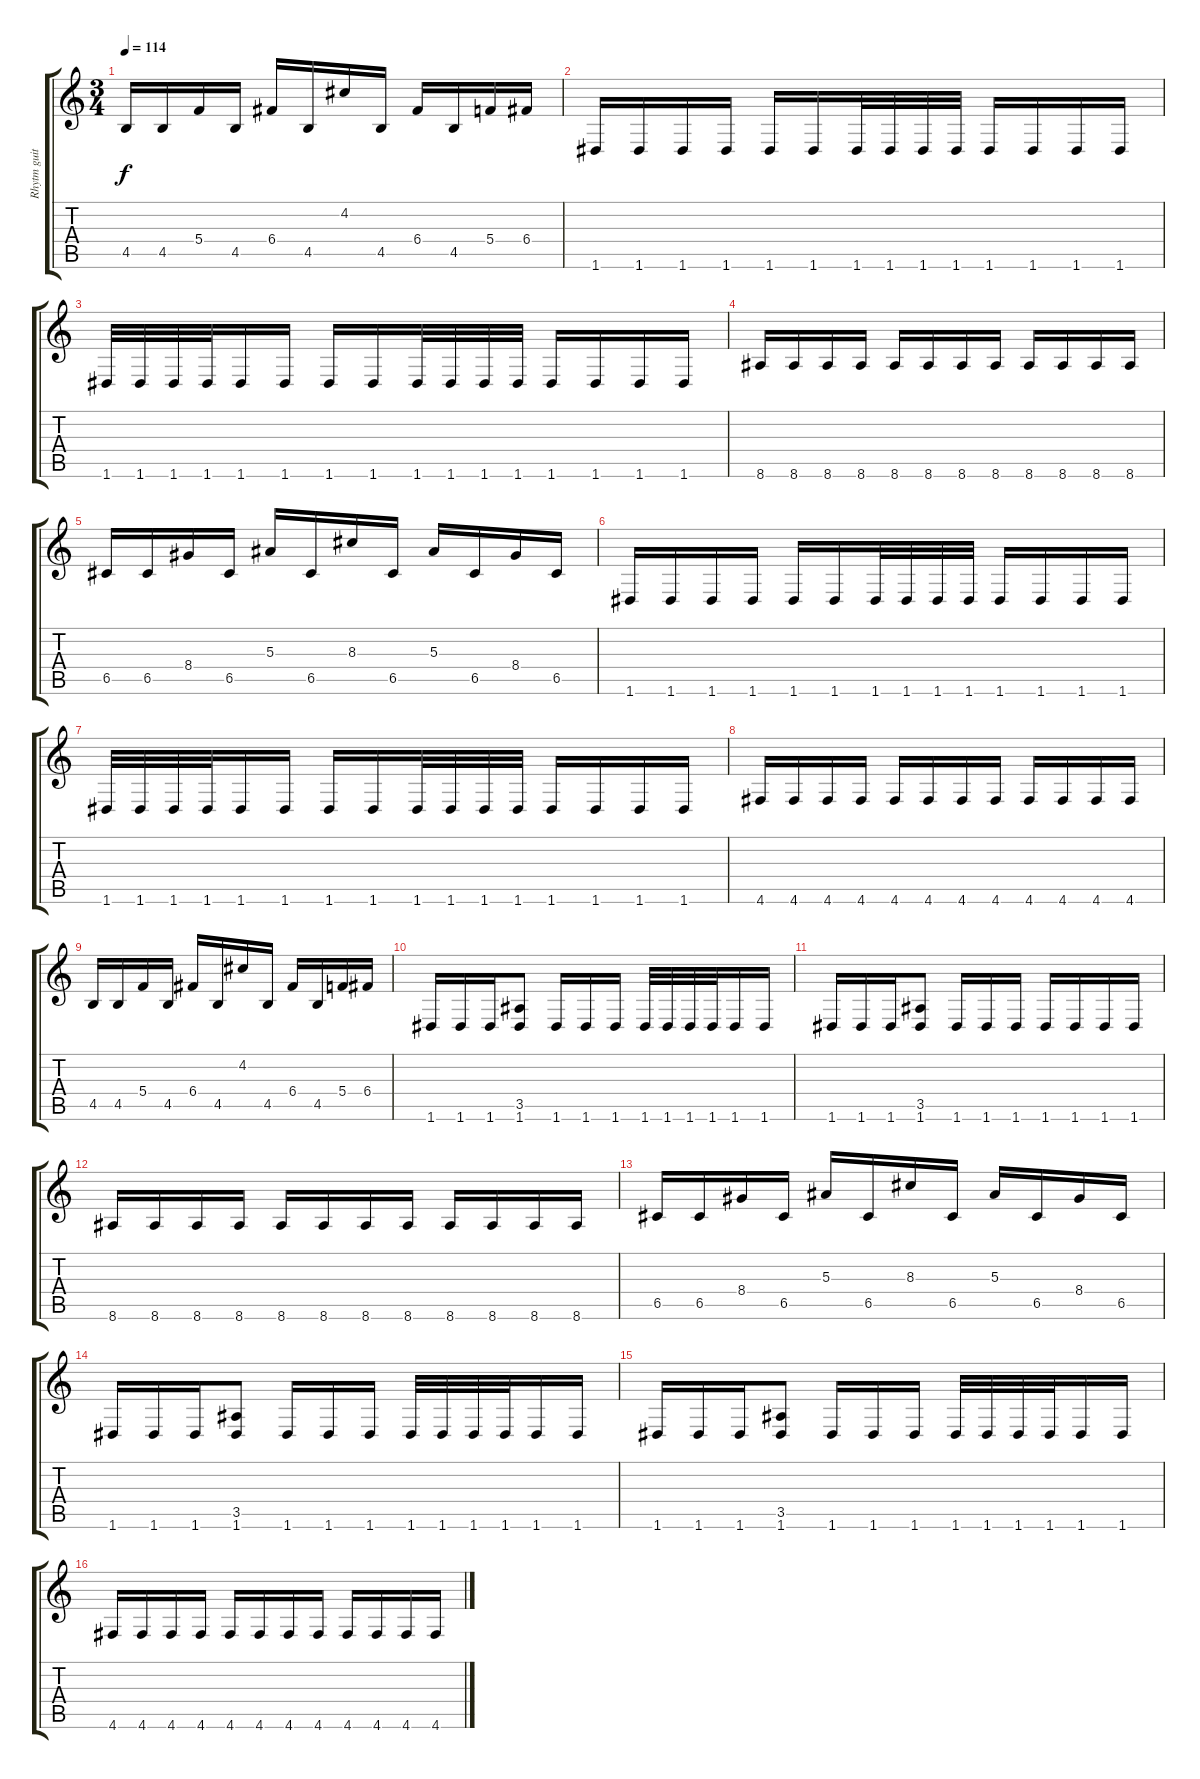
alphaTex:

\track ("Rhytm guitar" "Rhytm guit") {instrument distortionguitar}
\staff {score tabs}
\tuning (D4 A3 F3 C3 G2 D2) {hide}
\ts (3 4)
\tempo 114
\clef g2
\ks c
4.5.16{dy f} 4.5.16 5.4.16 4.5.16 6.4.16 4.5.16 4.2.16 4.5.16 6.4.16 4.5.16 5.4.16 6.4.16 |
1.6.16 1.6.16 1.6.16 1.6.16 1.6.16 1.6.16 1.6.32 1.6.32 1.6.32 1.6.32 1.6.16 1.6.16 1.6.16 1.6.16 |
1.6.32 1.6.32 1.6.32 1.6.32 1.6.16 1.6.16 1.6.16 1.6.16 1.6.32 1.6.32 1.6.32 1.6.32 1.6.16 1.6.16 1.6.16 1.6.16 |
8.6.16 8.6.16 8.6.16 8.6.16 8.6.16 8.6.16 8.6.16 8.6.16 8.6.16 8.6.16 8.6.16 8.6.16 |
6.5.16 6.5.16 8.4.16 6.5.16 5.3.16 6.5.16 8.3.16 6.5.16 5.3.16 6.5.16 8.4.16 6.5.16 |
1.6.16 1.6.16 1.6.16 1.6.16 1.6.16 1.6.16 1.6.32 1.6.32 1.6.32 1.6.32 1.6.16 1.6.16 1.6.16 1.6.16 |
1.6.32 1.6.32 1.6.32 1.6.32 1.6.16 1.6.16 1.6.16 1.6.16 1.6.32 1.6.32 1.6.32 1.6.32 1.6.16 1.6.16 1.6.16 1.6.16 |
4.6.16 4.6.16 4.6.16 4.6.16 4.6.16 4.6.16 4.6.16 4.6.16 4.6.16 4.6.16 4.6.16 4.6.16 |
4.5.16 4.5.16 5.4.16 4.5.16 6.4.16 4.5.16 4.2.16 4.5.16 6.4.16 4.5.16 5.4.16 6.4.16 |
1.6.16 1.6.16 1.6.16 (3.5 1.6).8 1.6.16 1.6.16 1.6.16 1.6.32 1.6.32 1.6.32 1.6.32 1.6.16 1.6.16 |
1.6.16 1.6.16 1.6.16 (3.5 1.6).8 1.6.16 1.6.16 1.6.16 1.6.16 1.6.16 1.6.16 1.6.16 |
8.6.16 8.6.16 8.6.16 8.6.16 8.6.16 8.6.16 8.6.16 8.6.16 8.6.16 8.6.16 8.6.16 8.6.16 |
6.5.16 6.5.16 8.4.16 6.5.16 5.3.16 6.5.16 8.3.16 6.5.16 5.3.16 6.5.16 8.4.16 6.5.16 |
1.6.16 1.6.16 1.6.16 (3.5 1.6).8 1.6.16 1.6.16 1.6.16 1.6.32 1.6.32 1.6.32 1.6.32 1.6.16 1.6.16 |
1.6.16 1.6.16 1.6.16 (3.5 1.6).8 1.6.16 1.6.16 1.6.16 1.6.32 1.6.32 1.6.32 1.6.32 1.6.16 1.6.16 |
4.6.16 4.6.16 4.6.16 4.6.16 4.6.16 4.6.16 4.6.16 4.6.16 4.6.16 4.6.16 4.6.16 4.6.16
